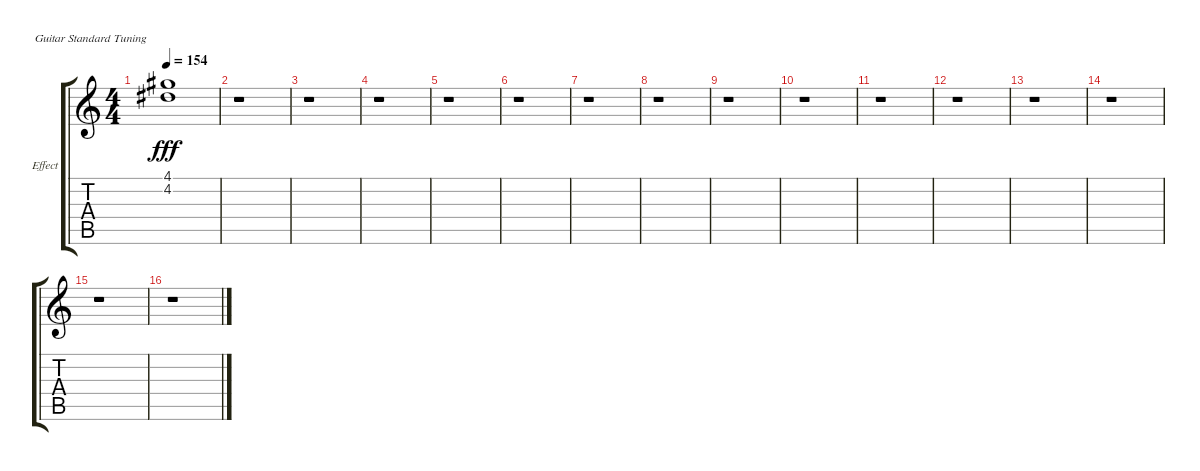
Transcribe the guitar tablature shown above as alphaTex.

\defaultSystemsLayout 4
\bracketExtendMode groupsimilarinstruments
\firstSystemTrackNameOrientation horizontal
\otherSystemsTrackNameOrientation horizontal
\track ("Effect" "Effect") {instrument overdrivenguitar}
\staff {score tabs}
\tuning (E4 B3 G3 D3 A2 E2)
\ts (4 4)
\tempo 154
\clef g2
\scale
0.333333
\ks c
(4.1{t} 4.2{t}).1{dy fff} |
\scale
0.333333 r.1 |
\scale
0.333333 r.1 |
\scale
0.333333 r.1 |
\scale
0.333333 r.1 |
\scale
0.333333 r.1 |
\scale
0.333333 r.1 |
\scale
0.333333 r.1 |
\scale
0.333333 r.1 |
\scale
0.333333 r.1 |
\scale
0.333333 r.1 |
\scale
0.333333 r.1 |
\scale
0.333333 r.1 |
\scale
0.333333 r.1 |
\scale
0.333333 r.1 |
\scale
0.333333 r.1
